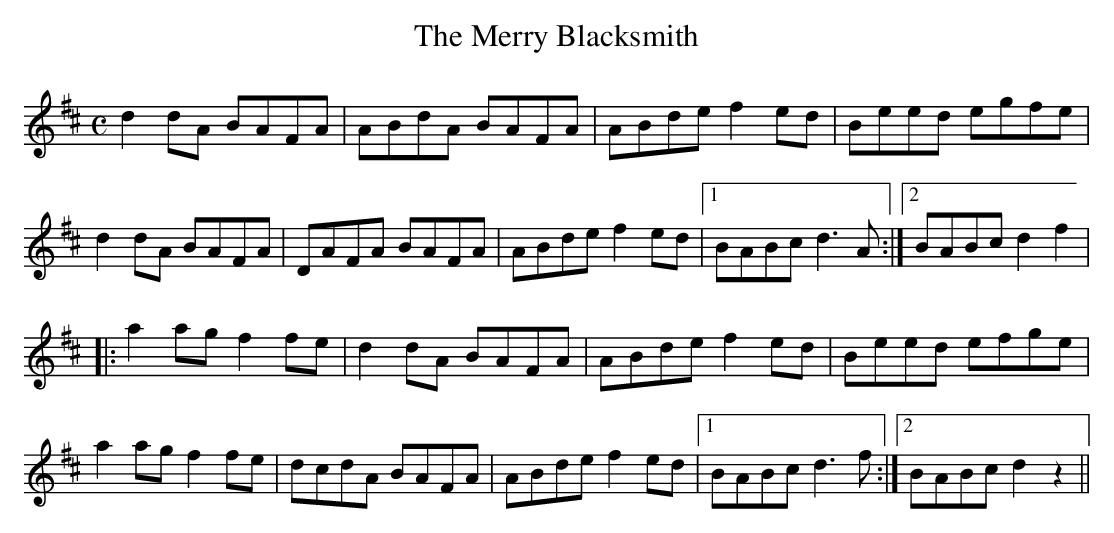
X:1
T:The Merry Blacksmith
M:C
K:D
L:1/8
d2 dA BAFA|ABdA BAFA|ABde f2 ed|Beed egfe|
d2 dA BAFA|DAFA BAFA|ABde f2 ed |1 BABc d3 A :|2 BABc d2 f2 |
|: a2 ag f2 fe|d2 dA BAFA|ABde f2 ed|Beed efge|
a2 ag f2 fe|dcdA BAFA|ABde f2 ed|1 BABc d3 f :|2 BABc d2 z2 ||
